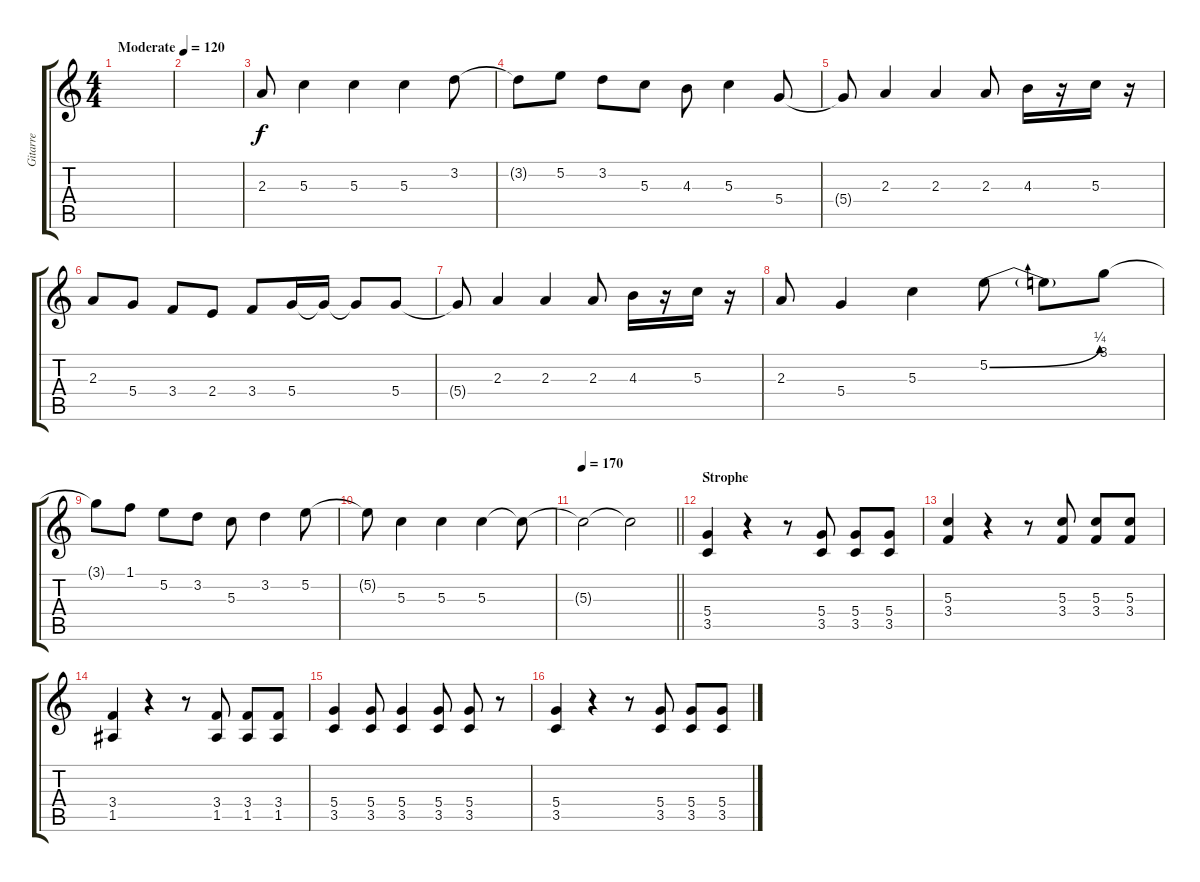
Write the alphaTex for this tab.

\track ("Gitarre" "Gitarre") {instrument overdrivenguitar}
\staff {score tabs}
\tuning (E4 B3 G3 D3 A2 E2) {hide}
\ts (4 4)
\tempo (120 "Moderate")
\clef g2
\ks c
|
|
2.3.8 5.3.4 5.3.4 5.3.4 3.2.8 |
3.2{t}.8 5.2.8 3.2.8 5.3.8 4.3.8 5.3.4 5.4.8 |
5.4{t}.8 2.3.4 2.3.4 2.3.8 4.3.16 r.16 5.3.16 r.16 |
2.3.8 5.4.8 3.4.8 2.4.8 3.4.8 5.4.16 5.4{t}.16 5.4{t}.8 5.4.8 |
5.4{t}.8 2.3.4 2.3.4 2.3.8 4.3.16 r.16 5.3.16 r.16 |
2.3.8 5.4.4 5.3.4 5.2{be (bend 0 0 60 1)}.8 5.2{t}.8 3.1.8 |
3.1{t}.8 1.1.8 5.2.8 3.2.8 5.3.8 3.2.4 5.2.8 |
5.2{t}.8 5.3.4 5.3.4 5.3.4 5.3{t}.8 |
\tempo 170
\barLineRight lightlight
5.3{t}.2 5.3{t}.2 |
\section ("" "Strophe")
(5.4 3.5).4 r.4 r.8 (5.4 3.5).8 (5.4 3.5).8 (5.4 3.5).8 |
(5.3 3.4).4 r.4 r.8 (5.3 3.4).8 (5.3 3.4).8 (5.3 3.4).8 |
(3.4 1.5).4 r.4 r.8 (3.4 1.5).8 (3.4 1.5).8 (3.4 1.5).8 |
(5.4 3.5).4 (5.4 3.5).8 (5.4 3.5).4 (5.4 3.5).8 (5.4 3.5).8 r.8 |
(5.4 3.5).4 r.4 r.8 (5.4 3.5).8 (5.4 3.5).8 (5.4 3.5).8
